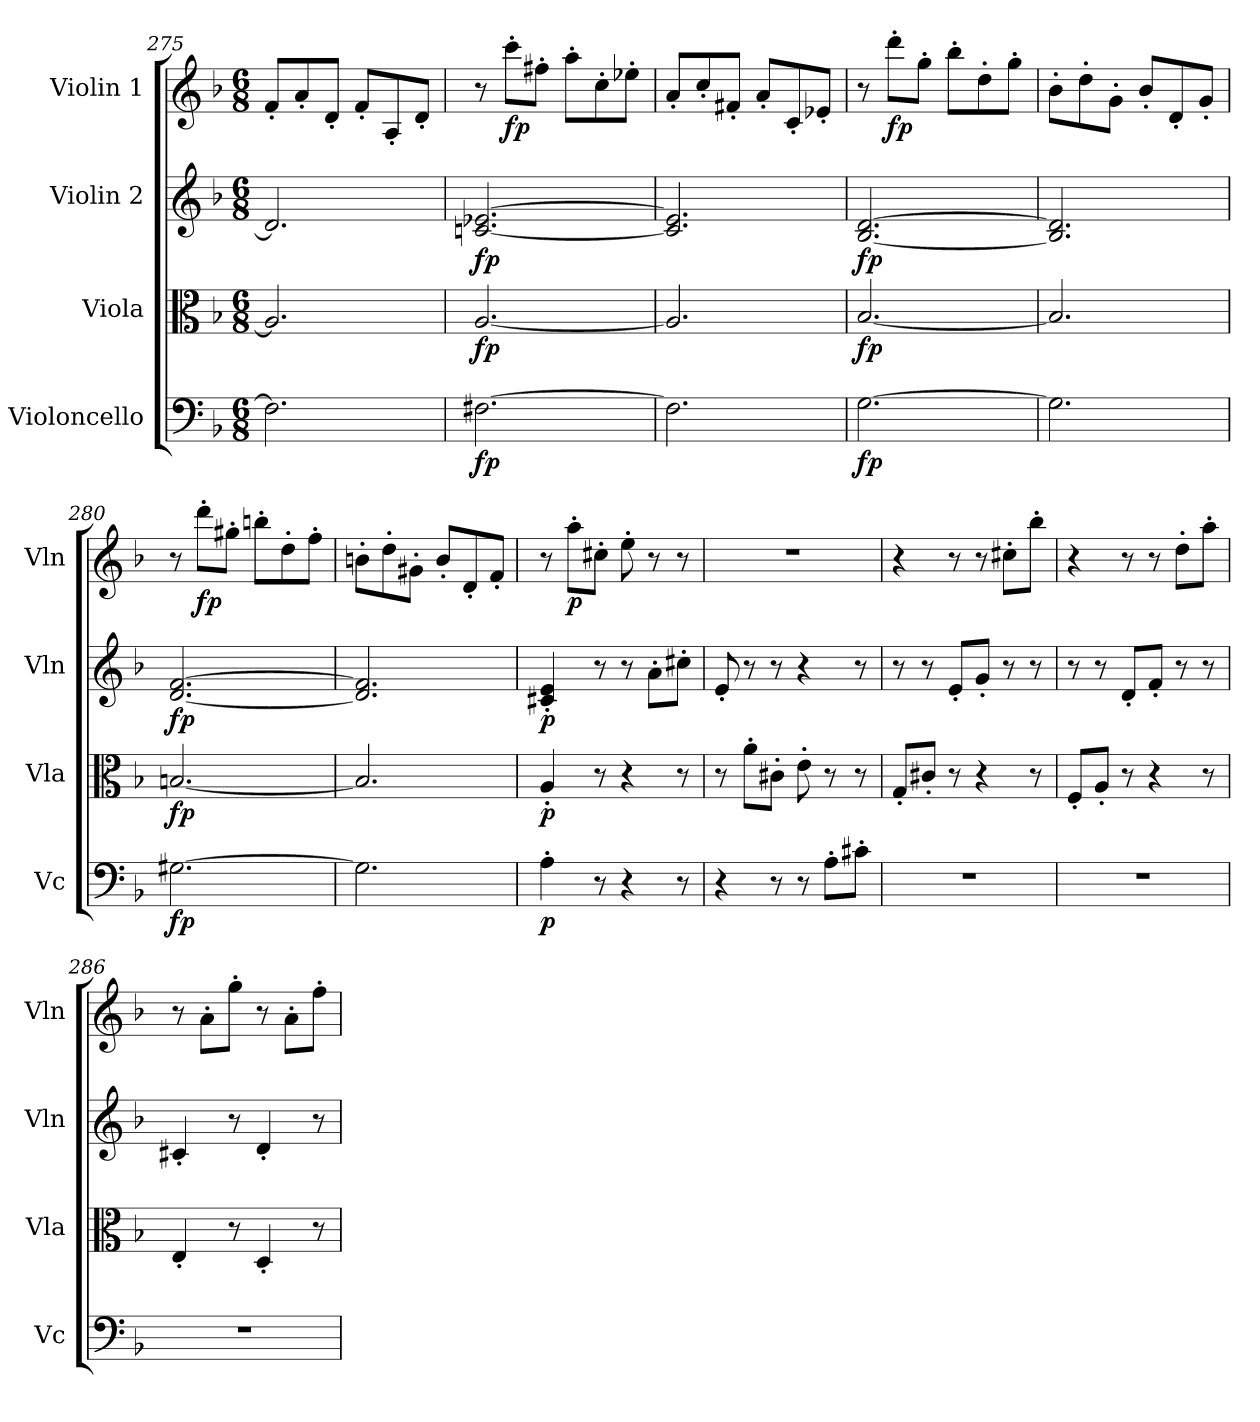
**kern	**dynam	**kern	**dynam	**kern	**dynam	**kern	**dynam
*part4	*part4	*part3	*part3	*part2	*part2	*part1	*part1
*staff4	*staff4	*staff3	*staff3	*staff2	*staff2	*staff1	*staff1
*I"Violoncello	*	*I"Viola	*	*I"Violin 2	*	*I"Violin 1	*
*I'Vc	*	*I'Vla	*	*I'Vln	*	*I'Vln	*
*clefF4	*	*clefC3	*	*clefG2	*	*clefG2	*
*k[b-]	*	*k[b-]	*	*k[b-]	*	*k[b-]	*
*M6/8	*	*M6/8	*	*M6/8	*	*M6/8	*
=275	=275	=275	=275	=275	=275	=275	=275
2.F\]	.	2.A/]	.	2.d/]	.	8f'/L	.
.	.	.	.	.	.	8a'/	.
.	.	.	.	.	.	8d'/J	.
.	.	.	.	.	.	8f'/L	.
.	.	.	.	.	.	8A'/	.
.	.	.	.	.	.	8d'/J	.
!!LO:PB:g=z
=276	=276	=276	=276	=276	=276	=276	=276
!	!LO:DY:b	!	!LO:DY:b	!	!LO:DY:b	!	!
[2.F#X\	fp	[2.A/	fp	[2.cn/ [2.e-X/	fp	8r	.
!	!	!	!	!	!	!	!LO:DY:b
.	.	.	.	.	.	8ccc'\L	fp
.	.	.	.	.	.	8ff#X'\J	.
.	.	.	.	.	.	8aa'\L	.
.	.	.	.	.	.	8cc'\	.
.	.	.	.	.	.	8ee-X'\J	.
=277	=277	=277	=277	=277	=277	=277	=277
2.F#\]	.	2.A/]	.	2.c/] 2.e-/]	.	8a'/L	.
.	.	.	.	.	.	8cc'/	.
.	.	.	.	.	.	8f#X'/J	.
.	.	.	.	.	.	8a'/L	.
.	.	.	.	.	.	8c'/	.
.	.	.	.	.	.	8e-X'/J	.
=278	=278	=278	=278	=278	=278	=278	=278
!	!LO:DY:b	!	!LO:DY:b	!	!LO:DY:b	!	!
[2.G\	fp	[2.B-/	fp	[2.B-/ [2.d/	fp	8r	.
!	!	!	!	!	!	!	!LO:DY:b
.	.	.	.	.	.	8ddd'\L	fp
.	.	.	.	.	.	8gg'\J	.
.	.	.	.	.	.	8bb-'\L	.
.	.	.	.	.	.	8dd'\	.
.	.	.	.	.	.	8gg'\J	.
=279	=279	=279	=279	=279	=279	=279	=279
2.G\]	.	2.B-/]	.	2.B-/] 2.d/]	.	8b-'\L	.
.	.	.	.	.	.	8dd'\	.
.	.	.	.	.	.	8g'\J	.
.	.	.	.	.	.	8b-'/L	.
.	.	.	.	.	.	8d'/	.
.	.	.	.	.	.	8g'/J	.
=280	=280	=280	=280	=280	=280	=280	=280
!	!LO:DY:b	!	!LO:DY:b	!	!LO:DY:b	!	!
[2.G#X\	fp	[2.Bn/	fp	[2.d/ [2.f/	fp	8r	.
!	!	!	!	!	!	!	!LO:DY:b
.	.	.	.	.	.	8ddd'\L	fp
.	.	.	.	.	.	8gg#X'\J	.
.	.	.	.	.	.	8bbn'\L	.
.	.	.	.	.	.	8dd'\	.
.	.	.	.	.	.	8ff'\J	.
=281	=281	=281	=281	=281	=281	=281	=281
2.G#\]	.	2.B/]	.	2.d/] 2.f/]	.	8bn'\L	.
.	.	.	.	.	.	8dd'\	.
.	.	.	.	.	.	8g#X'\J	.
.	.	.	.	.	.	8b'/L	.
.	.	.	.	.	.	8d'/	.
.	.	.	.	.	.	8f'/J	.
=282	=282	=282	=282	=282	=282	=282	=282
!	!LO:DY:b	!	!LO:DY:b	!	!LO:DY:b	!	!
4A'\	p	4A'/	p	4c#X/' 4e/'	p	8r	.
!	!	!	!	!	!	!	!LO:DY:b
.	.	.	.	.	.	8aa'\L	p
8r	.	8r	.	8r	.	8cc#X'\J	.
4r	.	4r	.	8r	.	8ee'\	.
.	.	.	.	8a'\L	.	8r	.
8r	.	8r	.	8cc#X'\J	.	8r	.
=283	=283	=283	=283	=283	=283	=283	=283
4r	.	8r	.	8e'/	.	2.r	.
.	.	8a'\L	.	8r	.	.	.
8r	.	8c#X'\J	.	8r	.	.	.
8r	.	8e'\	.	4r	.	.	.
8A'\L	.	8r	.	.	.	.	.
8c#X'\J	.	8r	.	8r	.	.	.
!!LO:LB:g=z
=284	=284	=284	=284	=284	=284	=284	=284
2.r	.	8G'/L	.	8r	.	4r	.
.	.	8c#X'/J	.	8r	.	.	.
.	.	8r	.	8e'/L	.	8r	.
.	.	4r	.	8g'/J	.	8r	.
.	.	.	.	8r	.	8cc#X'\L	.
.	.	8r	.	8r	.	8bb-'\J	.
=285	=285	=285	=285	=285	=285	=285	=285
2.r	.	8F'/L	.	8r	.	4r	.
.	.	8A'/J	.	8r	.	.	.
.	.	8r	.	8d'/L	.	8r	.
.	.	4r	.	8f'/J	.	8r	.
.	.	.	.	8r	.	8dd'\L	.
.	.	8r	.	8r	.	8aa'\J	.
=286	=286	=286	=286	=286	=286	=286	=286
2.r	.	4E'/	.	4c#X'/	.	8r	.
.	.	.	.	.	.	8a'\L	.
.	.	8r	.	8r	.	8gg'\J	.
.	.	4D'/	.	4d'/	.	8r	.
.	.	.	.	.	.	8a'\L	.
.	.	8r	.	8r	.	8ff'\J	.
=	=	=	=	=	=	=	=
*-	*-	*-	*-	*-	*-	*-	*-
